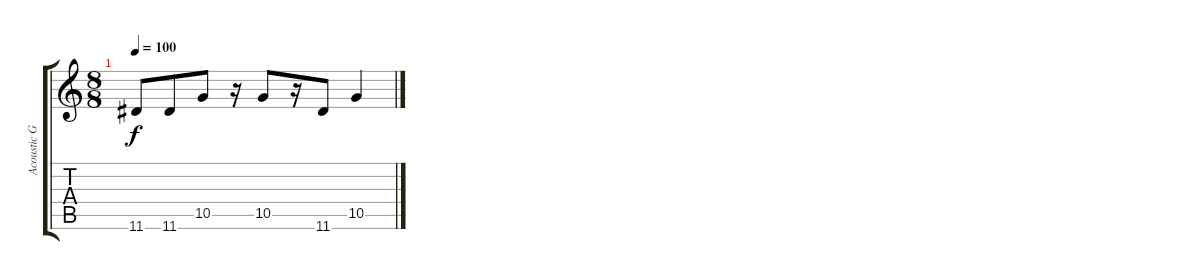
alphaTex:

\track ("Acoustic Guitar" "Acoustic G") {instrument acousticguitarsteel}
\staff {score tabs}
\tuning (E4 B3 G3 D3 A2 E2) {hide}
\ts (8 8)
\tempo 100
\clef g2
\ks c
11.6.8{dy f} 11.6.8 10.5.8 r.16 10.5.8 r.16 11.6.8 10.5.4
